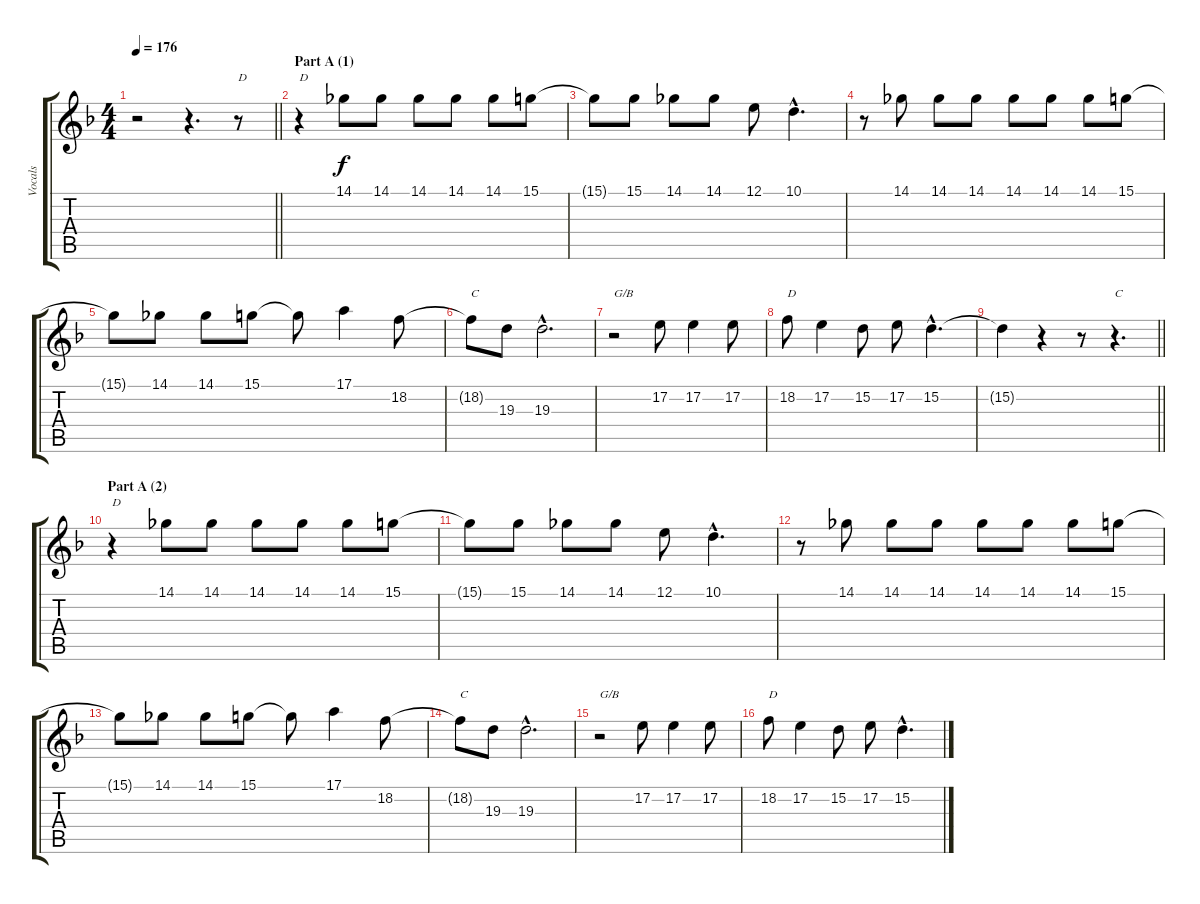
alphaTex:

\track ("Vocals" "Vocals") {instrument trumpet}
\staff {score tabs}
\tuning (E4 B3 G3 D3 A2 E2) {hide}
\ts (4 4)
\tempo 176
\clef g2
\barLineRight lightlight
\ks f
r.2{dy f} r.4{d} r.8{txt "D"} |
\section ("" "Part A (1)")
r.4{txt "D"} 14.1.8 14.1.8 14.1.8 14.1.8 14.1.8 15.1.8 |
15.1{t}.8 15.1.8 14.1.8 14.1.8 12.1.8 10.1{hac}.4{d} |
r.8 14.1.8 14.1.8 14.1.8 14.1.8 14.1.8 14.1.8 15.1.8 |
15.1{t}.8 14.1.8 14.1.8 15.1.8 15.1{t}.8 17.1.4 18.2.8 |
18.2{t}.8{txt "C"} 19.3.8 19.3{hac}.2{d} |
r.2{txt "G/B"} 17.2.8 17.2.4 17.2.8 |
18.2.8{txt "D"} 17.2.4 15.2.8 17.2.8 15.2{hac}.4{d} |
\barLineRight lightlight
15.2{t}.4 r.4 r.8 r.4{d txt "C"} |
\section ("" "Part A (2)")
r.4{txt "D"} 14.1.8 14.1.8 14.1.8 14.1.8 14.1.8 15.1.8 |
15.1{t}.8 15.1.8 14.1.8 14.1.8 12.1.8 10.1{hac}.4{d} |
r.8 14.1.8 14.1.8 14.1.8 14.1.8 14.1.8 14.1.8 15.1.8 |
15.1{t}.8 14.1.8 14.1.8 15.1.8 15.1{t}.8 17.1.4 18.2.8 |
18.2{t}.8{txt "C"} 19.3.8 19.3{hac}.2{d} |
r.2{txt "G/B"} 17.2.8 17.2.4 17.2.8 |
18.2.8{txt "D"} 17.2.4 15.2.8 17.2.8 15.2{hac}.4{d}
